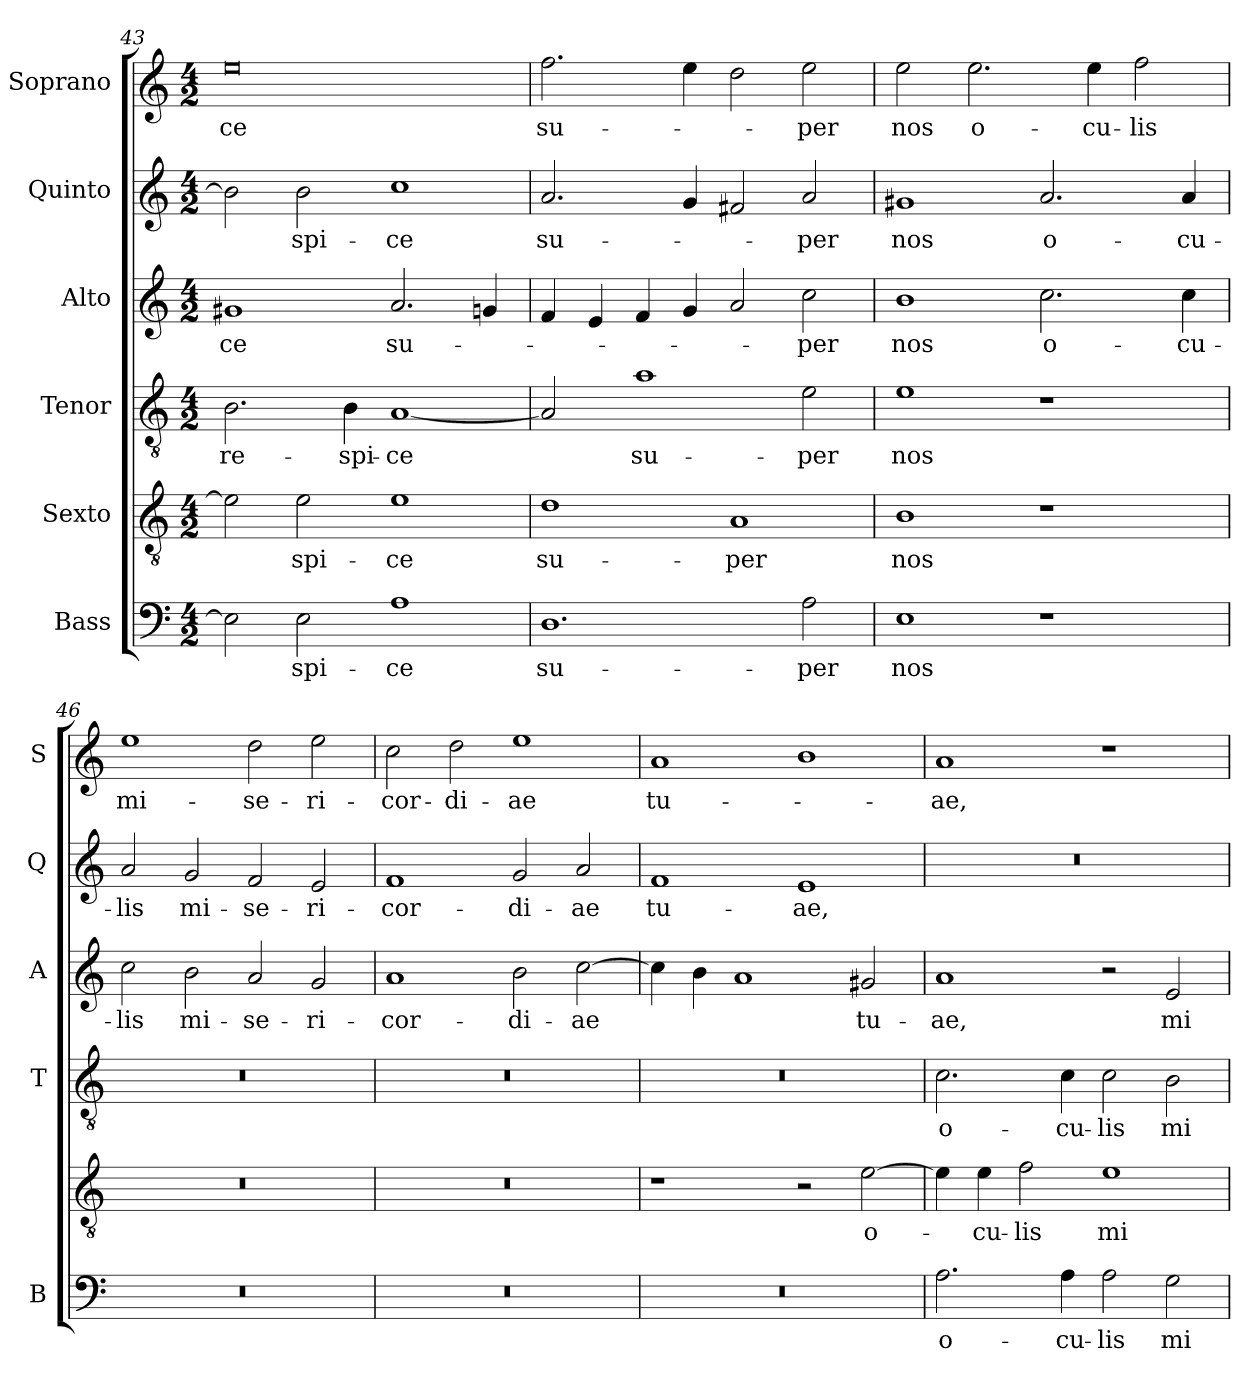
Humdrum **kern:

**kern	**text	**kern	**text	**kern	**text	**kern	**text	**kern	**text	**kern	**text
*part6	*part6	*part5	*part5	*part4	*part4	*part3	*part3	*part2	*part2	*part1	*part1
*staff6	*staff6	*staff5	*staff5	*staff4	*staff4	*staff3	*staff3	*staff2	*staff2	*staff1	*staff1
*I"Bass	*	*I"Sexto	*	*I"Tenor	*	*I"Alto	*	*I"Quinto	*	*I"Soprano	*
*I'B	*	*	*	*I'T	*	*I'A	*	*I'Q	*	*I'S	*
*clefF4	*	*clefGv2	*	*clefGv2	*	*clefG2	*	*clefG2	*	*clefG2	*
*k[]	*	*k[]	*	*k[]	*	*k[]	*	*k[]	*	*k[]	*
*C:	*	*C:	*	*C:	*	*C:	*	*C:	*	*C:	*
*M4/2	*	*M4/2	*	*M4/2	*	*M4/2	*	*M4/2	*	*M4/2	*
=43	=43	=43	=43	=43	=43	=43	=43	=43	=43	=43	=43
!	!	!	!	!	!LO:LY:b	!	!LO:LY:b	!	!	!	!LO:LY:b
2E\]	.	2e\]	.	2.B\	re-	1g#X	-ce	2b\]	.	0ee	-ce
!	!LO:LY:b	!	!LO:LY:b	!	!	!	!	!	!LO:LY:b	!	!
2E\	-spi-	2e\	-spi-	.	.	.	.	2b\	-spi-	.	.
!	!	!	!	!	!LO:LY:b	!	!	!	!	!	!
.	.	.	.	4B\	-spi-	.	.	.	.	.	.
!	!LO:LY:b	!	!LO:LY:b	!	!LO:LY:b	!	!LO:LY:b	!	!LO:LY:b	!	!
1A	-ce	1e	-ce	[1A	-ce	2.a/	su-	1cc	-ce	.	.
.	.	.	.	.	.	4gn/	.	.	.	.	.
=44	=44	=44	=44	=44	=44	=44	=44	=44	=44	=44	=44
!	!LO:LY:b	!	!LO:LY:b	!	!	!	!	!	!LO:LY:b	!	!LO:LY:b
1.D	su-	1d	su-	2A/]	.	4f/	.	2.a/	su-	2.ff\	su-
.	.	.	.	.	.	4e/	.	.	.	.	.
!	!	!	!	!	!LO:LY:b	!	!	!	!	!	!
.	.	.	.	1a	su-	4f/	.	.	.	.	.
.	.	.	.	.	.	4g/	.	4g/	.	4ee\	.
!	!	!	!LO:LY:b	!	!	!	!	!	!	!	!
.	.	1A	-per	.	.	2a/	.	2f#X/	.	2dd\	.
!	!LO:LY:b	!	!	!	!LO:LY:b	!	!LO:LY:b	!	!LO:LY:b	!	!LO:LY:b
2A\	-per	.	.	2e\	-per	2cc\	-per	2a/	-per	2ee\	-per
=45	=45	=45	=45	=45	=45	=45	=45	=45	=45	=45	=45
!	!LO:LY:b	!	!LO:LY:b	!	!LO:LY:b	!	!LO:LY:b	!	!LO:LY:b	!	!LO:LY:b
1E	nos	1B	nos	1e	nos	1b	nos	1g#X	nos	2ee\	nos
!	!	!	!	!	!	!	!	!	!	!	!LO:LY:b
.	.	.	.	.	.	.	.	.	.	2.ee\	o-
!	!	!	!	!	!	!	!LO:LY:b	!	!LO:LY:b	!	!
1r	.	1r	.	1r	.	2.cc\	o-	2.a/	o-	.	.
!	!	!	!	!	!	!	!	!	!	!	!LO:LY:b
.	.	.	.	.	.	.	.	.	.	4ee\	-cu-
!	!	!	!	!	!	!	!	!	!	!	!LO:LY:b
.	.	.	.	.	.	.	.	.	.	2ff\	-lis
!	!	!	!	!	!	!	!LO:LY:b	!	!LO:LY:b	!	!
.	.	.	.	.	.	4cc\	-cu-	4a/	-cu-	.	.
!!LO:LB:g=z
=46	=46	=46	=46	=46	=46	=46	=46	=46	=46	=46	=46
!	!	!	!	!	!	!	!LO:LY:b	!	!LO:LY:b	!	!LO:LY:b
0r	.	0r	.	0r	.	2cc\	-lis	2a/	-lis	1ee	mi-
!	!	!	!	!	!	!	!LO:LY:b	!	!LO:LY:b	!	!
.	.	.	.	.	.	2b\	mi-	2g/	mi-	.	.
!	!	!	!	!	!	!	!LO:LY:b	!	!LO:LY:b	!	!LO:LY:b
.	.	.	.	.	.	2a/	-se-	2f/	-se-	2dd\	-se-
!	!	!	!	!	!	!	!LO:LY:b	!	!LO:LY:b	!	!LO:LY:b
.	.	.	.	.	.	2g/	-ri-	2e/	-ri-	2ee\	-ri-
=47	=47	=47	=47	=47	=47	=47	=47	=47	=47	=47	=47
!	!	!	!	!	!	!	!LO:LY:b	!	!LO:LY:b	!	!LO:LY:b
0r	.	0r	.	0r	.	1a	-cor-	1f	-cor-	2cc\	-cor-
!	!	!	!	!	!	!	!	!	!	!	!LO:LY:b
.	.	.	.	.	.	.	.	.	.	2dd\	-di-
!	!	!	!	!	!	!	!LO:LY:b	!	!LO:LY:b	!	!LO:LY:b
.	.	.	.	.	.	2b\	-di-	2g/	-di-	1ee	-ae
!	!	!	!	!	!	!	!LO:LY:b	!	!LO:LY:b	!	!
.	.	.	.	.	.	[2cc\	-ae	2a/	-ae	.	.
=48	=48	=48	=48	=48	=48	=48	=48	=48	=48	=48	=48
!	!	!	!	!	!	!	!	!	!LO:LY:b	!	!LO:LY:b
0r	.	1r	.	0r	.	4cc\]	.	1f	tu-	1a	tu-
.	.	.	.	.	.	4b\	.	.	.	.	.
.	.	.	.	.	.	1a	.	.	.	.	.
!	!	!	!	!	!	!	!	!	!LO:LY:b	!	!
.	.	2r	.	.	.	.	.	1e	-ae,	1b	.
!	!	!	!LO:LY:b	!	!	!	!LO:LY:b	!	!	!	!
.	.	[2e\	o-	.	.	2g#X/	tu-	.	.	.	.
=49	=49	=49	=49	=49	=49	=49	=49	=49	=49	=49	=49
!	!LO:LY:b	!	!	!	!LO:LY:b	!	!LO:LY:b	!	!	!	!LO:LY:b
2.A\	o-	4e\]	.	2.c\	o-	1a	-ae,	0r	.	1a	-ae,
!	!	!	!LO:LY:b	!	!	!	!	!	!	!	!
.	.	4e\	-cu-	.	.	.	.	.	.	.	.
!	!	!	!LO:LY:b	!	!	!	!	!	!	!	!
.	.	2f\	-lis	.	.	.	.	.	.	.	.
!	!LO:LY:b	!	!	!	!LO:LY:b	!	!	!	!	!	!
4A\	-cu-	.	.	4c\	-cu-	.	.	.	.	.	.
!	!LO:LY:b	!	!LO:LY:b	!	!LO:LY:b	!	!	!	!	!	!
2A\	-lis	1e	mi-	2c\	-lis	2r	.	.	.	1r	.
!	!LO:LY:b	!	!	!	!LO:LY:b	!	!LO:LY:b	!	!	!	!
2G\	mi-	.	.	2B\	mi-	2e/	mi-	.	.	.	.
=	=	=	=	=	=	=	=	=	=	=	=
*-	*-	*-	*-	*-	*-	*-	*-	*-	*-	*-	*-
